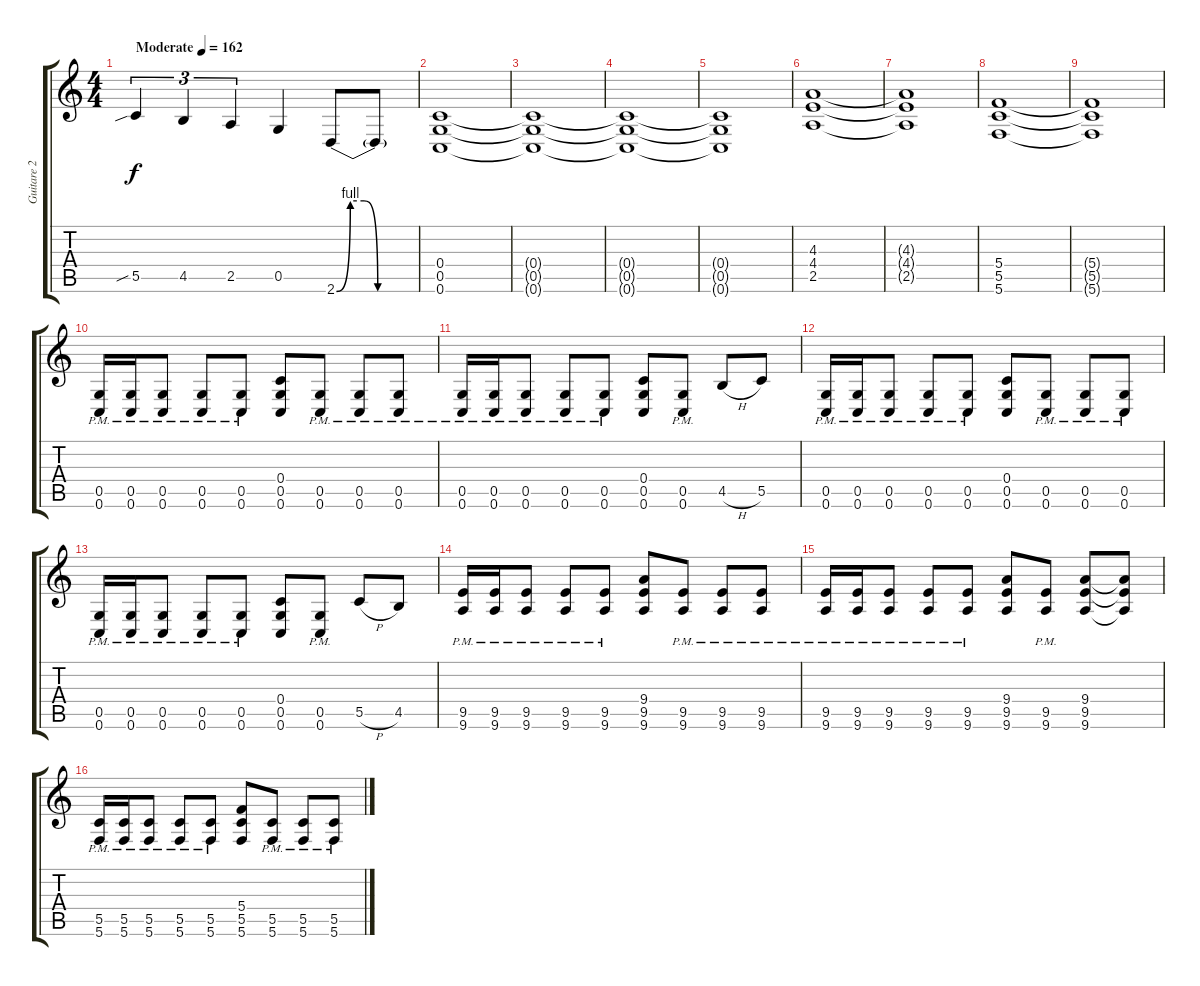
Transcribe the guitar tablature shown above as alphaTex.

\track ("Guitare 2" "Guitare 2") {instrument distortionguitar}
\staff {score tabs}
\tuning (D4 A3 F3 C3 G2 C2) {hide}
\ts (4 4)
\tempo (162 "Moderate")
\clef g2
\ks c
5.5{sib}.4{tu (3 2) dy f instrument distortionguitar} 4.5.4{tu (3 2)} 2.5.4{tu (3 2)} 0.5.4 2.6{be (custom 0 0 10 4 20 4 30 0 60 0)}.8 2.6{t}.8 |
(0.4 0.5 0.6).1 |
(0.4{t} 0.5{t} 0.6{t}).1 |
(0.4{t} 0.5{t} 0.6{t}).1 |
(0.4{t} 0.5{t} 0.6{t}).1 |
(4.3 4.4 2.5).1 |
(4.3{t} 4.4{t} 2.5{t}).1 |
(5.4 5.5 5.6).1 |
(5.4{t} 5.5{t} 5.6{t}).1 |
(0.5{pm} 0.6{pm}).16 (0.5{pm} 0.6{pm}).16 (0.5{pm} 0.6{pm}).8 (0.5{pm} 0.6{pm}).8 (0.5{pm} 0.6{pm}).8 (0.4 0.5 0.6).8 (0.5{pm} 0.6{pm}).8 (0.5{pm} 0.6{pm}).8 (0.5{pm} 0.6{pm}).8 |
(0.5{pm} 0.6{pm}).16 (0.5{pm} 0.6{pm}).16 (0.5{pm} 0.6{pm}).8 (0.5{pm} 0.6{pm}).8 (0.5{pm} 0.6{pm}).8 (0.4 0.5 0.6).8 (0.5{pm} 0.6{pm}).8 4.5{h}.8 5.5.8 |
(0.5{pm} 0.6{pm}).16 (0.5{pm} 0.6{pm}).16 (0.5{pm} 0.6{pm}).8 (0.5{pm} 0.6{pm}).8 (0.5{pm} 0.6{pm}).8 (0.4 0.5 0.6).8 (0.5{pm} 0.6{pm}).8 (0.5{pm} 0.6{pm}).8 (0.5{pm} 0.6{pm}).8 |
(0.5{pm} 0.6{pm}).16 (0.5{pm} 0.6{pm}).16 (0.5{pm} 0.6{pm}).8 (0.5{pm} 0.6{pm}).8 (0.5{pm} 0.6{pm}).8 (0.4 0.5 0.6).8 (0.5{pm} 0.6{pm}).8 5.5{h}.8 4.5.8 |
(9.5{pm} 9.6{pm}).16 (9.5{pm} 9.6{pm}).16 (9.5{pm} 9.6{pm}).8 (9.5{pm} 9.6{pm}).8 (9.5{pm} 9.6{pm}).8 (9.4 9.5 9.6).8 (9.5{pm} 9.6{pm}).8 (9.5{pm} 9.6{pm}).8 (9.5{pm} 9.6{pm}).8 |
(9.5{pm} 9.6{pm}).16 (9.5{pm} 9.6{pm}).16 (9.5{pm} 9.6{pm}).8 (9.5{pm} 9.6{pm}).8 (9.5{pm} 9.6{pm}).8 (9.4 9.5 9.6).8 (9.5{pm} 9.6{pm}).8 (9.4 9.5 9.6).8 (9.4{t} 9.5{t} 9.6{t}).8 |
(5.5{pm} 5.6{pm}).16 (5.5{pm} 5.6{pm}).16 (5.5{pm} 5.6{pm}).8 (5.5{pm} 5.6{pm}).8 (5.5{pm} 5.6{pm}).8 (5.4 5.5 5.6).8 (5.5{pm} 5.6{pm}).8 (5.5{pm} 5.6{pm}).8 (5.5{pm} 5.6{pm}).8
